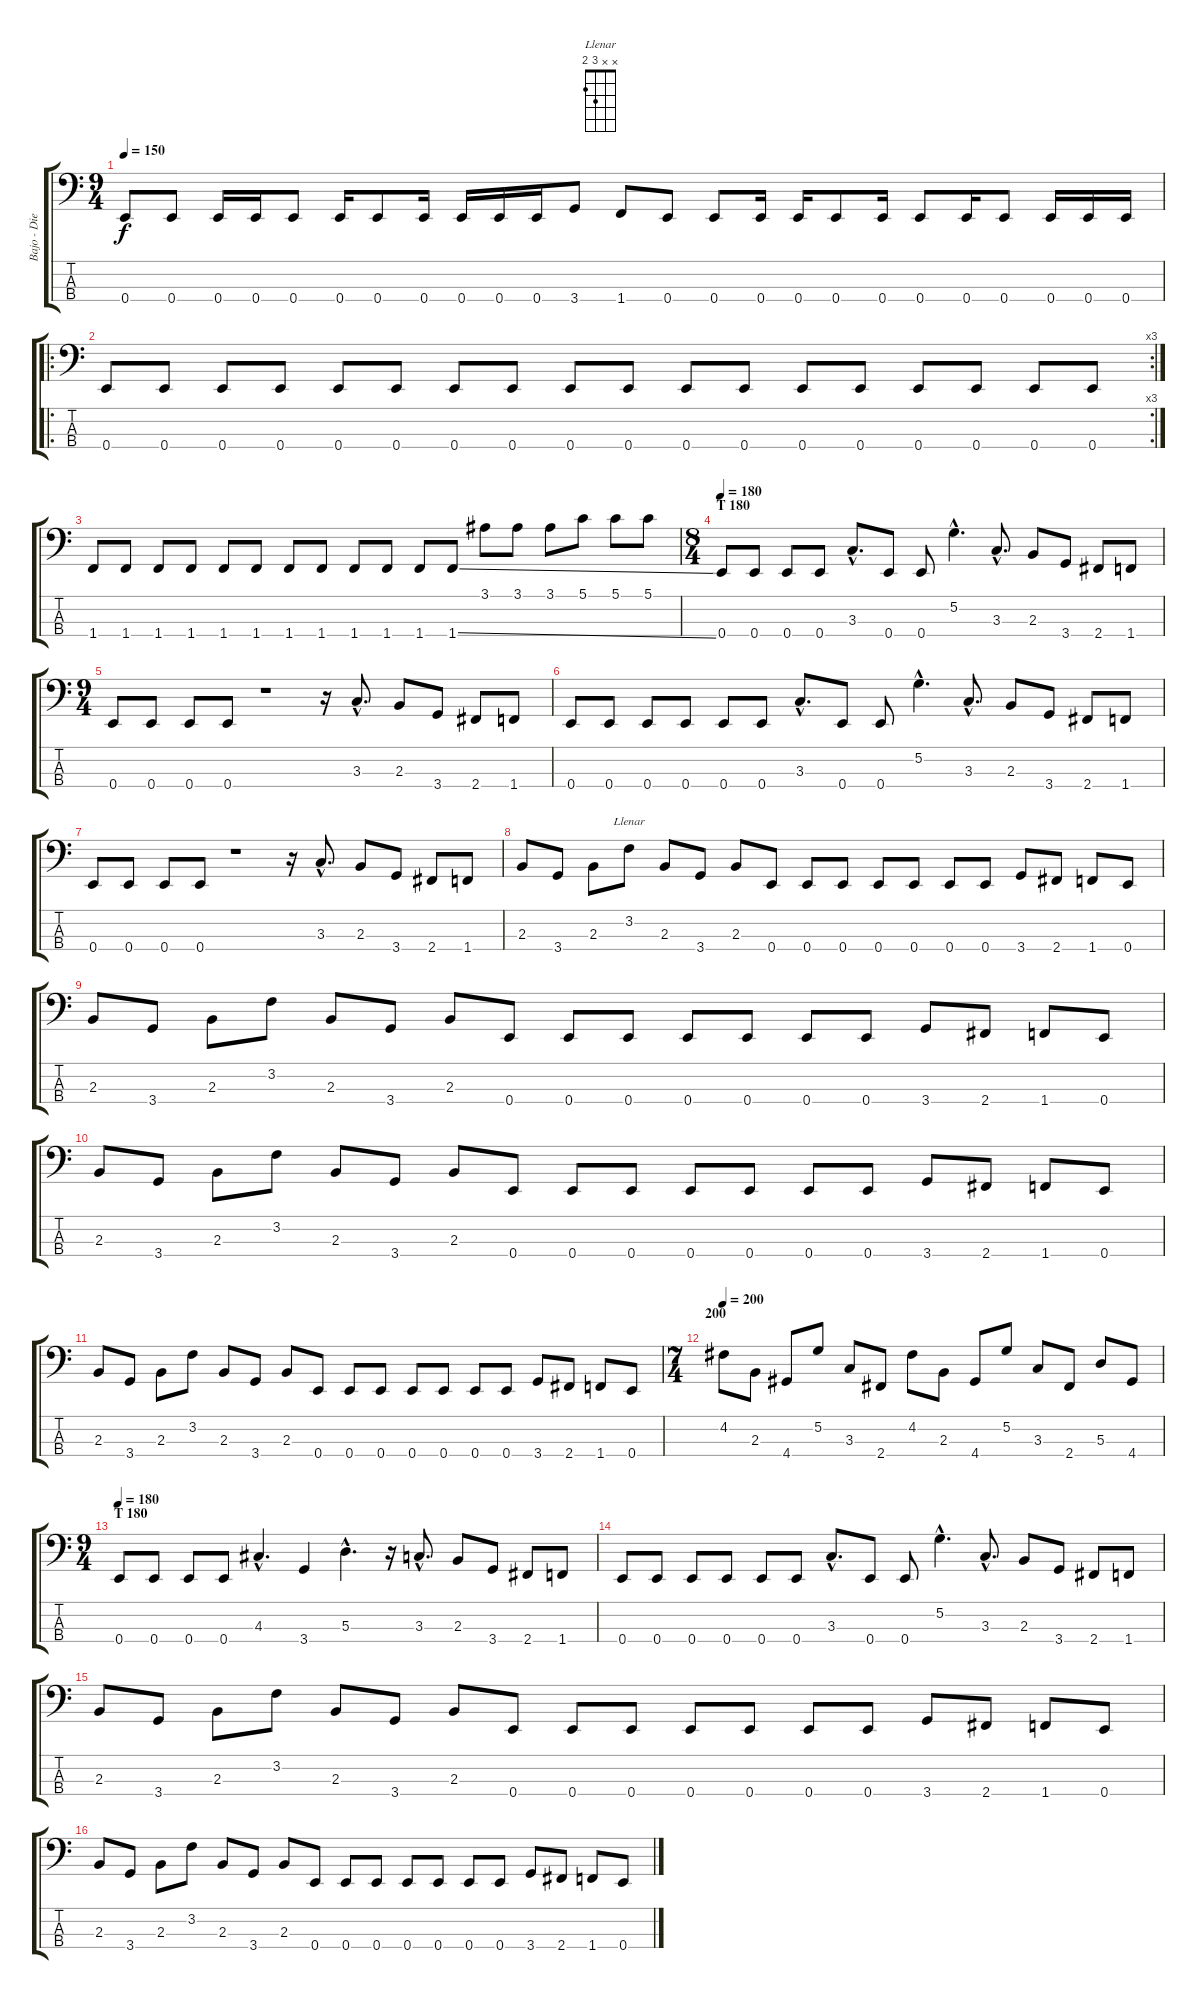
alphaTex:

\track ("Bajo - Diego" "Bajo - Die") {instrument electricbassfinger}
\staff {score tabs}
\tuning (G2 D2 A1 E1) {hide}
\chord ("Llenar" x x 3 2)
\ts (9 4)
\tempo 150
\clef f4
\ks c
0.4.8{dy f} 0.4.8 0.4.16 0.4.16 0.4.8 0.4.16 0.4.8 0.4.16 0.4.16 0.4.16 0.4.16 3.4.8 1.4.8 0.4.8 0.4.8 0.4.16 0.4.16 0.4.8 0.4.16 0.4.8 0.4.16 0.4.8 0.4.16 0.4.16 0.4.16 |
\ro
\rc 3
0.4.8 0.4.8 0.4.8 0.4.8 0.4.8 0.4.8 0.4.8 0.4.8 0.4.8 0.4.8 0.4.8 0.4.8 0.4.8 0.4.8 0.4.8 0.4.8 0.4.8 0.4.8 |
1.4.8 1.4.8 1.4.8 1.4.8 1.4.8 1.4.8 1.4.8 1.4.8 1.4.8 1.4.8 1.4.8 1.4{ss}.8 3.1.8 3.1.8 3.1.8 5.1.8 5.1.8 5.1.8 |
\ts (8 4)
\section ("" "T 180")
\tempo 180
0.4.8 0.4.8 0.4.8 0.4.8 3.3{hac}.8{d} 0.4.8 0.4.8 5.2{hac}.4{d} 3.3{hac}.8{d} 2.3.8 3.4.8 2.4.8 1.4.8 |
\ts (9 4)
0.4.8 0.4.8 0.4.8 0.4.8 r.1 r.16 3.3{hac}.8{d} 2.3.8 3.4.8 2.4.8 1.4.8 |
0.4.8 0.4.8 0.4.8 0.4.8 0.4.8 0.4.8 3.3{hac}.8{d} 0.4.8 0.4.8 5.2{hac}.4{d} 3.3{hac}.8{d} 2.3.8 3.4.8 2.4.8 1.4.8 |
0.4.8 0.4.8 0.4.8 0.4.8 r.1 r.16 3.3{hac}.8{d} 2.3.8 3.4.8 2.4.8 1.4.8 |
2.3.8 3.4.8 2.3.8 3.2.8{ch "Llenar"} 2.3.8 3.4.8 2.3.8 0.4.8 0.4.8 0.4.8 0.4.8 0.4.8 0.4.8 0.4.8 3.4.8 2.4.8 1.4.8 0.4.8 |
2.3.8 3.4.8 2.3.8 3.2.8 2.3.8 3.4.8 2.3.8 0.4.8 0.4.8 0.4.8 0.4.8 0.4.8 0.4.8 0.4.8 3.4.8 2.4.8 1.4.8 0.4.8 |
2.3.8 3.4.8 2.3.8 3.2.8 2.3.8 3.4.8 2.3.8 0.4.8 0.4.8 0.4.8 0.4.8 0.4.8 0.4.8 0.4.8 3.4.8 2.4.8 1.4.8 0.4.8 |
2.3.8 3.4.8 2.3.8 3.2.8 2.3.8 3.4.8 2.3.8 0.4.8 0.4.8 0.4.8 0.4.8 0.4.8 0.4.8 0.4.8 3.4.8 2.4.8 1.4.8 0.4.8 |
\ts (7 4)
\section ("" "200")
\tempo 200
4.2.8 2.3.8 4.4.8 5.2.8 3.3.8 2.4.8 4.2.8 2.3.8 4.4.8 5.2.8 3.3.8 2.4.8 5.3.8 4.4.8 |
\ts (9 4)
\section ("" "T 180")
\tempo 180
0.4.8 0.4.8 0.4.8 0.4.8 4.3{hac}.4{d} 3.4.4 5.3{hac}.4{d} r.16 3.3{hac}.8{d} 2.3.8 3.4.8 2.4.8 1.4.8 |
0.4.8 0.4.8 0.4.8 0.4.8 0.4.8 0.4.8 3.3{hac}.8{d} 0.4.8 0.4.8 5.2{hac}.4{d} 3.3{hac}.8{d} 2.3.8 3.4.8 2.4.8 1.4.8 |
2.3.8 3.4.8 2.3.8 3.2.8 2.3.8 3.4.8 2.3.8 0.4.8 0.4.8 0.4.8 0.4.8 0.4.8 0.4.8 0.4.8 3.4.8 2.4.8 1.4.8 0.4.8 |
2.3.8 3.4.8 2.3.8 3.2.8 2.3.8 3.4.8 2.3.8 0.4.8 0.4.8 0.4.8 0.4.8 0.4.8 0.4.8 0.4.8 3.4.8 2.4.8 1.4.8 0.4.8
